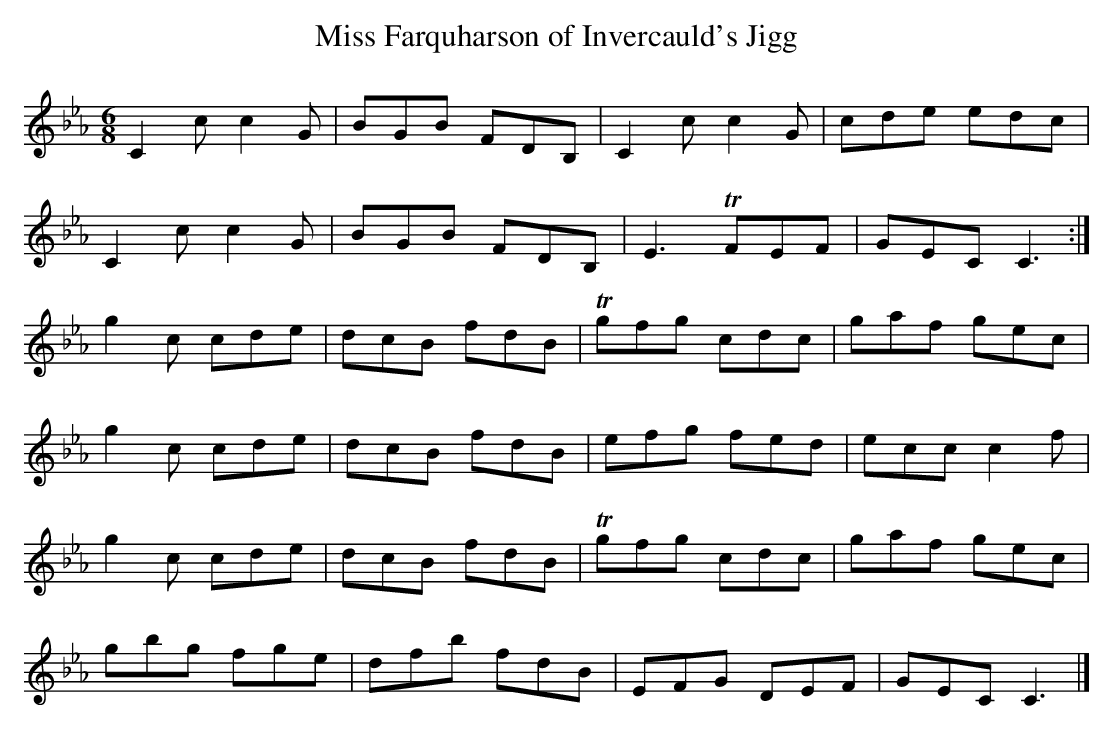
X:1
T:Miss Farquharson of Invercauld's Jigg
L:1/8
M:6/8
K:Cm
C2c c2G|BGB FDB,| C2c c2G|cde edc |
C2c c2G|BGB FDB,| E3 TFEF|GEC C3 :|
g2c cde|dcB fdB |Tgfg cdc|gaf gec |
g2c cde|dcB fdB | efg fed|ecc c2f |
g2c cde|dcB fdB |Tgfg cdc|gaf gec |
gbg fge|dfb fdB | EFG DEF|GEC C3 |]
